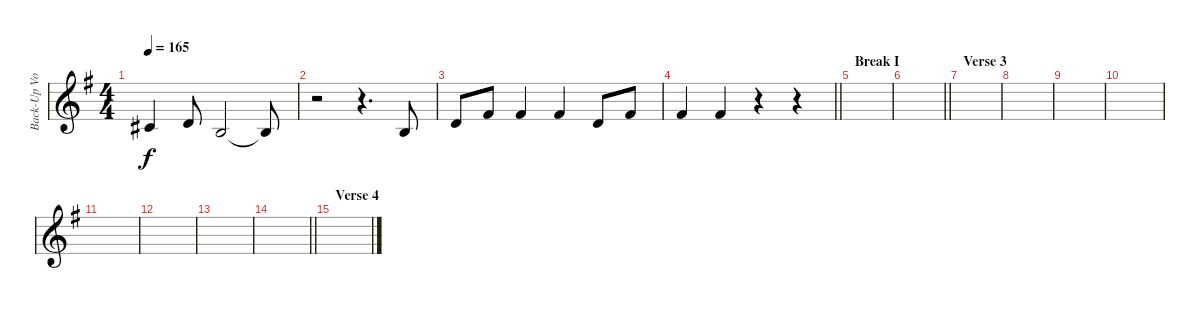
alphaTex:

\track ("Back-Up Vocals" "Back-Up Vo") {instrument sopranosax}
\staff {score}
\tuning (E4 B3 G3 D3 A2 E2) {hide}
\ts (4 4)
\tempo 165
\clef g2
\ks eminor
2.2.4{dy f} 3.2.8 0.2.2 0.2{t}.8 |
r.2 r.4{d} 0.2.8 |
3.2.8 2.1.8 2.1.4 2.1.4 3.2.8 2.1.8 |
\barLineRight lightlight
2.1.4 2.1.4 r.4 r.4 |
\section ("" "Break I")
|
\barLineRight lightlight
|
\section ("" "Verse 3")
|
|
|
|
|
|
|
\barLineRight lightlight
|
\section ("" "Verse 4")
